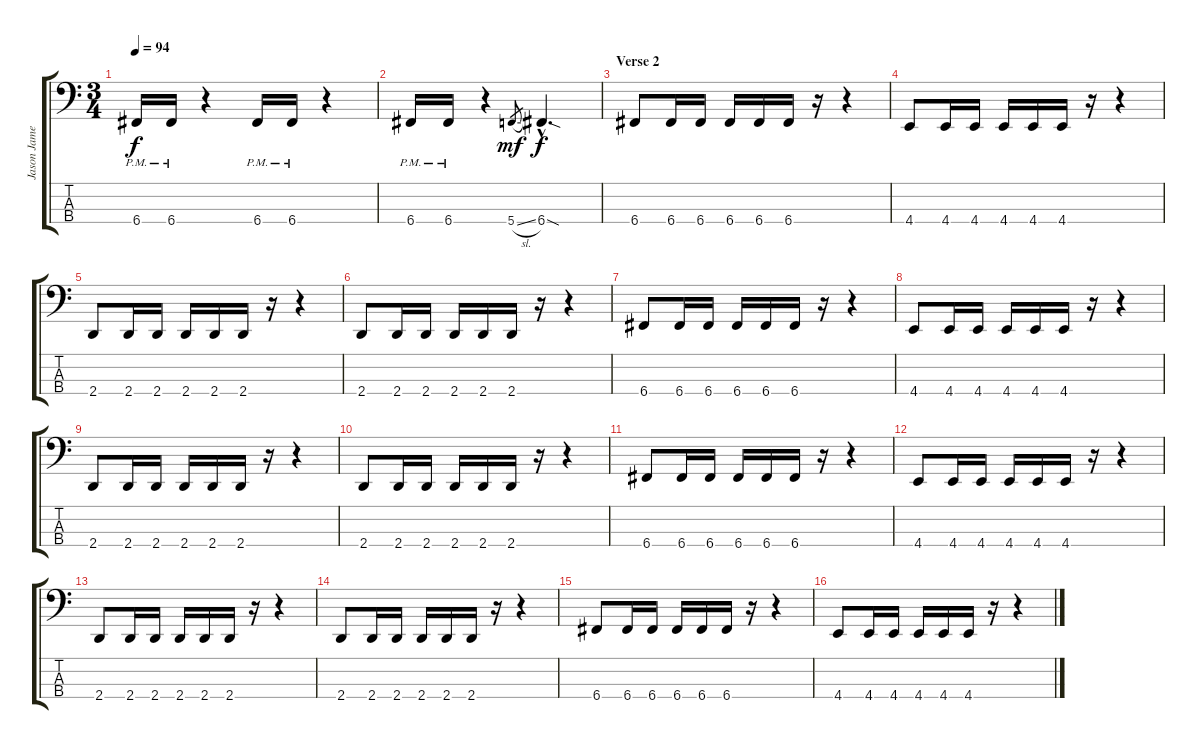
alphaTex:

\track ("Jason James" "Jason Jame") {instrument electricbasspick}
\staff {score tabs}
\tuning (F2 C2 G1 C1) {hide}
\ts (3 4)
\tempo 94
\clef f4
\ks c
6.4{pm}.16{dy f} 6.4{pm}.16 r.4 6.4{pm}.16 6.4{pm}.16 r.4 |
6.4{pm}.16 6.4{pm}.16 r.4 5.4{sl}.8{gr dy mf} 6.4{sod hac}.4{d dy f} |
\section ("" "Verse 2")
6.4.8 6.4.16 6.4.16 6.4.16 6.4.16 6.4.16 r.16 r.4 |
4.4.8 4.4.16 4.4.16 4.4.16 4.4.16 4.4.16 r.16 r.4 |
2.4.8 2.4.16 2.4.16 2.4.16 2.4.16 2.4.16 r.16 r.4 |
2.4.8 2.4.16 2.4.16 2.4.16 2.4.16 2.4.16 r.16 r.4 |
6.4.8 6.4.16 6.4.16 6.4.16 6.4.16 6.4.16 r.16 r.4 |
4.4.8 4.4.16 4.4.16 4.4.16 4.4.16 4.4.16 r.16 r.4 |
2.4.8 2.4.16 2.4.16 2.4.16 2.4.16 2.4.16 r.16 r.4 |
2.4.8 2.4.16 2.4.16 2.4.16 2.4.16 2.4.16 r.16 r.4 |
6.4.8 6.4.16 6.4.16 6.4.16 6.4.16 6.4.16 r.16 r.4 |
4.4.8 4.4.16 4.4.16 4.4.16 4.4.16 4.4.16 r.16 r.4 |
2.4.8 2.4.16 2.4.16 2.4.16 2.4.16 2.4.16 r.16 r.4 |
2.4.8 2.4.16 2.4.16 2.4.16 2.4.16 2.4.16 r.16 r.4 |
6.4.8 6.4.16 6.4.16 6.4.16 6.4.16 6.4.16 r.16 r.4 |
4.4.8 4.4.16 4.4.16 4.4.16 4.4.16 4.4.16 r.16 r.4
